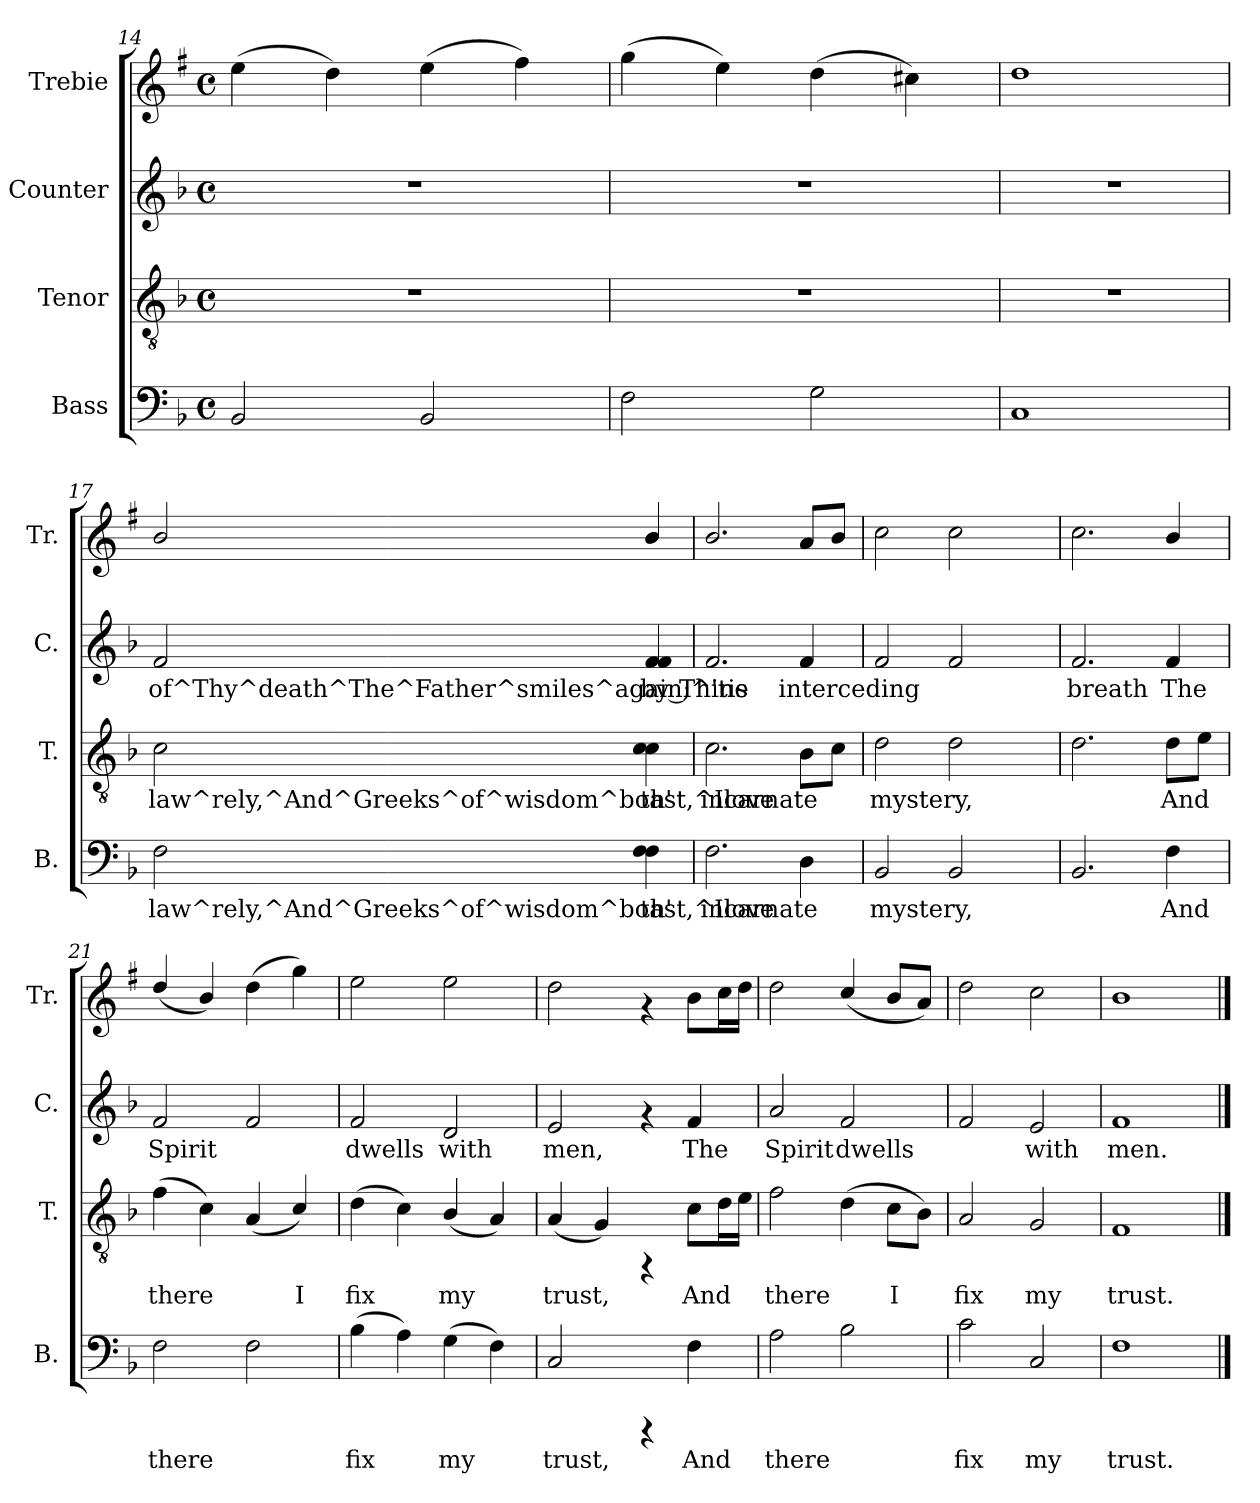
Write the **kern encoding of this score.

**kern	**text	**kern	**text	**kern	**text	**kern
*part4	*part4	*part3	*part3	*part2	*part2	*part1
*staff4	*staff4	*staff3	*staff3	*staff2	*staff2	*staff1
*I"Bass	*	*I"Tenor	*	*I"Counter	*	*I"Trebie
*I'B.	*	*I'T.	*	*I'C.	*	*I'Tr.
*clefF4	*	*clefGv2	*	*clefG2	*	*clefG2
*	*	*	*	*	*	*ITrd1c2
*k[b-]	*	*k[b-]	*	*k[b-]	*	*k[b-]
*F:	*	*F:	*	*F:	*	*F:
*M4/4	*	*M4/4	*	*M4/4	*	*M4/4
*met(c)	*	*met(c)	*	*met(c)	*	*met(c)
=14	=14	=14	=14	=14	=14	=14
!	!LO:LY:a:rj	!	!	!	!	!
2BB-/	.	1r	.	1r	.	(>4dd\
.	.	.	.	.	.	4cc\)
!	!LO:LY:a:rj	!	!	!	!	!
2BB-/	.	.	.	.	.	(>4dd\
.	.	.	.	.	.	4ee\)
=15	=15	=15	=15	=15	=15	=15
!	!LO:LY:a:rj	!	!	!	!	!
2F\	.	1r	.	1r	.	(>4ff>\
.	.	.	.	.	.	4dd\)
!	!LO:LY:a:rj	!	!	!	!	!
2G\	.	.	.	.	.	(>4cc\
.	.	.	.	.	.	4bn\)
=16	=16	=16	=16	=16	=16	=16
!	!LO:LY:a:rj	!	!	!	!	!
1C	.	1r	.	1r	.	1cc
=17	=17	=17	=17	=17	=17	=17
!	!LO:LY:a:rj	!	!LO:LY:b:rj	!	!LO:LY:b:rj	!
*	*	*	*	*	*	*^
2F\	law^rely,^And^Greeks^of^wisdom^boast,^Ilove	2c\	law^rely,^And^Greeks^of^wisdom^boast,^Ilove	2f/	of^Thy^death^The^Father^smiles^again;^'tis	2a/	2ryy
!	!LO:LY:a:rj	!	!LO:LY:b:rj	!	!LO:LY:b:rj	!	!
4F\ 4F\	th'	4c\ 4c\	th'	4f/ 4f/	by Thine	4a/	4a/
=18	=18	=18	=18	=18	=18	=18	=18
!	!LO:LY:a:rj	!	!LO:LY:b:rj	!	!LO:LY:b:rj	!	!
*	*	*	*	*	*	*v	*v
2.F\	incarnate	2.c\	incarnate	2.f/	.	2.a/
!	!LO:LY:a:rj	!	!LO:LY:b:rj	!	!LO:LY:b:rj	!
4D\	.	8B-\L	.	4f/	interceding	8g/L
!	!	!	!LO:LY:b:rj	!	!	!
.	.	8c\J	.	.	.	8a/J
=19	=19	=19	=19	=19	=19	=19
!	!LO:LY:a:rj	!	!LO:LY:b:rj	!	!LO:LY:b:rj	!
2BB-/	mystery,	2d\	mystery,	2f/	.	2b-\
!	!LO:LY:a:rj	!	!LO:LY:b:rj	!	!LO:LY:b:rj	!
2BB-/	.	2d\	.	2f/	.	2b-\
=20	=20	=20	=20	=20	=20	=20
!	!LO:LY:a:rj	!	!LO:LY:b:rj	!	!LO:LY:b:rj	!
2.BB-/	.	2.d\	.	2.f/	breath	2.b->\
!	!LO:LY:a:rj	!	!LO:LY:b:rj	!	!LO:LY:b:rj	!
4F\	And	8d\L	And	4f/	The	4a/
!	!	!	!LO:LY:b:rj	!	!	!
.	.	8e\J	.	.	.	.
=21	=21	=21	=21	=21	=21	=21
!	!LO:LY:a:rj	!	!LO:LY:b:rj	!	!LO:LY:b:rj	!
2F\	there	(>4f\	there	2f/	Spirit	(<4cc/
!	!	!	!LO:LY:b:rj	!	!	!
.	.	4c\)	.	.	.	4a/)
!	!LO:LY:a:rj	!	!LO:LY:b:rj	!	!LO:LY:b:rj	!
2F\	.	(<4A/	.	2f/	.	(>4cc\
!	!	!	!LO:LY:b:rj	!	!	!
.	.	4c/)	I	.	.	4ff\)
=22	=22	=22	=22	=22	=22	=22
!	!LO:LY:a:rj	!	!LO:LY:b:rj	!	!LO:LY:b:rj	!
(>4B-\	fix	(>4d\	fix	2f/	dwells	2dd\
!	!LO:LY:a:rj	!	!LO:LY:b:rj	!	!	!
4A\)	.	4c\)	.	.	.	.
!	!LO:LY:a:rj	!	!LO:LY:b:rj	!	!LO:LY:b:rj	!
(>4G\	my	(<4B-/	my	2d/	with	2dd\
!	!LO:LY:a:rj	!	!LO:LY:b:rj	!	!	!
4F\)	.	4A/)	.	.	.	.
=23	=23	=23	=23	=23	=23	=23
!	!LO:LY:a:rj	!	!LO:LY:b:rj	!	!LO:LY:b:rj	!
2C/	trust,	(<4A/	trust,	2e/	men,	2cc\
!	!	!	!LO:LY:b:rj	!	!	!
.	.	4G/)	.	.	.	.
4rCCC	.	4rFF	.	4rf	.	4rf
!	!LO:LY:a:rj	!	!LO:LY:b:rj	!	!LO:LY:b:rj	!
4F\	And	8c\L	And	4f/	The	8a\L
!	!	!	!LO:LY:b:rj	!	!	!
.	.	16d\	.	.	.	16b-\
!	!	!	!LO:LY:b:rj	!	!	!
.	.	16e\J	.	.	.	16cc\J
=24	=24	=24	=24	=24	=24	=24
!	!LO:LY:a:rj	!	!LO:LY:b:rj	!	!LO:LY:b:rj	!
2A\	there	2f\	there	2a/	Spirit	2cc\
!	!LO:LY:a:rj	!	!LO:LY:b:rj	!	!LO:LY:b:rj	!
2B-\	.	(>4d\	.	2f/	dwells	(<4b-/
!	!	!	!LO:LY:b:rj	!	!	!
.	.	8c\L	I	.	.	8a/L
!	!	!	!LO:LY:b:rj	!	!	!
.	.	8B-\J)	.	.	.	8g>/J)
=25	=25	=25	=25	=25	=25	=25
!	!LO:LY:a:rj	!	!LO:LY:b:rj	!	!LO:LY:b:rj	!
2c\	fix	2A/	fix	2f/	.	2cc\
!	!LO:LY:a:rj	!	!LO:LY:b:rj	!	!LO:LY:b:rj	!
2C/	my	2G/	my	2e/	with	2b-\
=26	=26	=26	=26	=26	=26	=26
!	!LO:LY:a:rj	!	!LO:LY:b:rj	!	!LO:LY:b:rj	!
1F	trust.	1F	trust.	1f	men.	1a
==	==	==	==	==	==	==
*-	*-	*-	*-	*-	*-	*-
